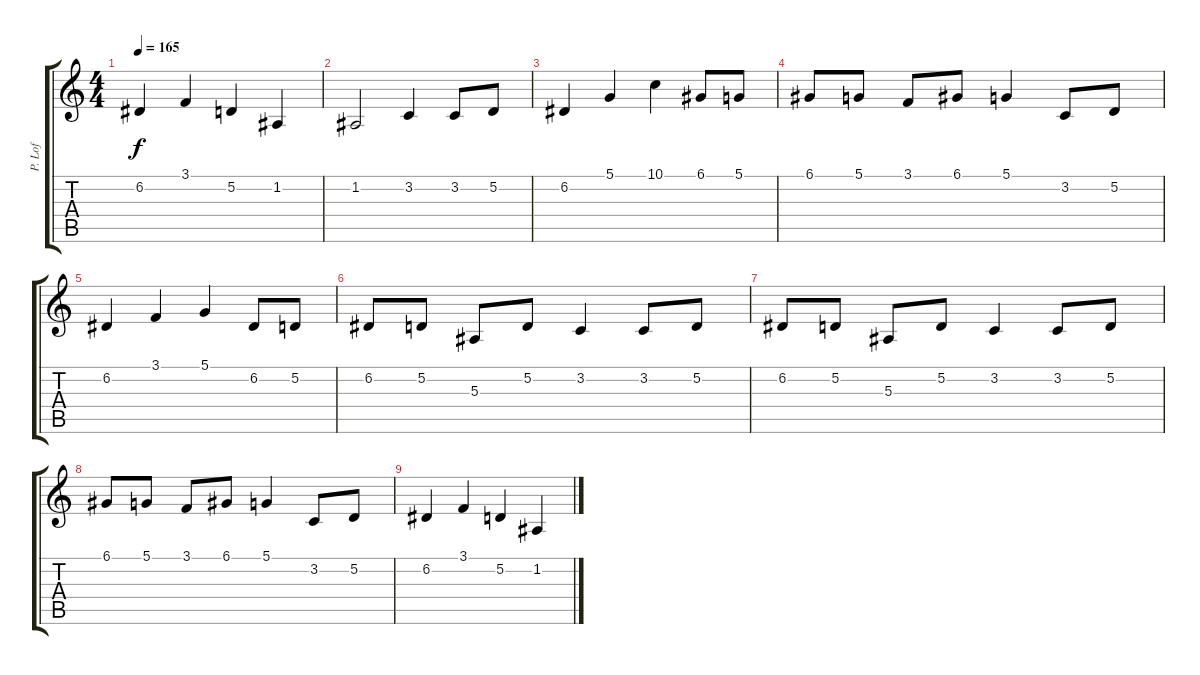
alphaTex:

\track ("P. Lof" "P. Lof") {instrument stringensemble1}
\staff {score tabs}
\tuning (D4 A3 F3 C3 G2 D2) {hide}
\ts (4 4)
\tempo 165
\clef g2
\ks c
6.2.4{dy f} 3.1.4 5.2.4 1.2.4 |
1.2.2 3.2.4 3.2.8 5.2.8 |
6.2.4 5.1.4 10.1.4 6.1.8 5.1.8 |
6.1.8 5.1.8 3.1.8 6.1.8 5.1.4 3.2.8 5.2.8 |
6.2.4 3.1.4 5.1.4 6.2.8 5.2.8 |
6.2.8 5.2.8 5.3.8 5.2.8 3.2.4 3.2.8 5.2.8 |
6.2.8 5.2.8 5.3.8 5.2.8 3.2.4 3.2.8 5.2.8 |
6.1.8 5.1.8 3.1.8 6.1.8 5.1.4 3.2.8 5.2.8 |
6.2.4 3.1.4 5.2.4 1.2.4
